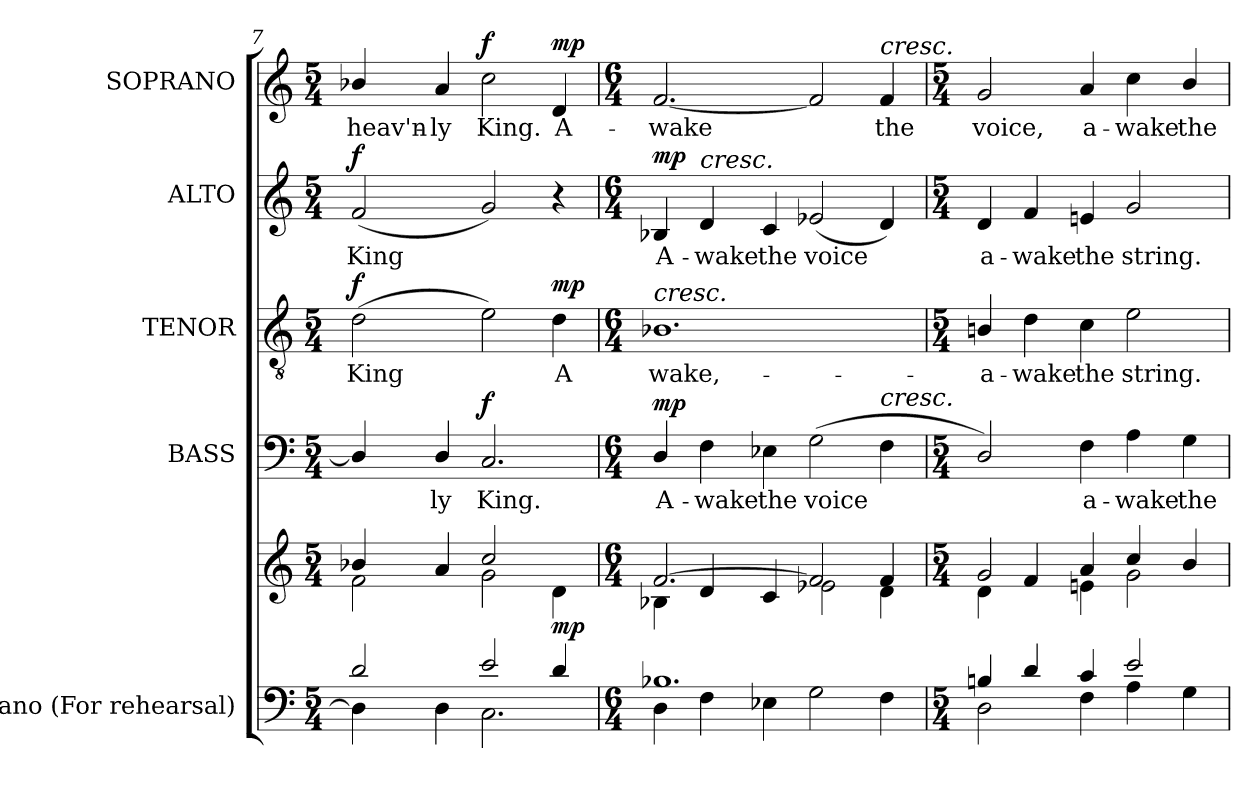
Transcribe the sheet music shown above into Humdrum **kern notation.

**kern	**kern	**dynam	**kern	**text	**dynam	**kern	**text	**dynam	**kern	**text	**dynam	**kern	**text	**dynam
*part5	*part5	*part5	*part4	*part4	*part4	*part3	*part3	*part3	*part2	*part2	*part2	*part1	*part1	*part1
*staff6	*staff5	*staff5/6	*staff4	*staff4	*staff4	*staff3	*staff3	*staff3	*staff2	*staff2	*staff2	*staff1	*staff1	*staff1
*I"Piano (For rehearsal)	*	*	*I"BASS	*	*	*I"TENOR	*	*	*I"ALTO	*	*	*I"SOPRANO	*	*
*	*	*	*I'B.	*	*	*I'T.	*	*	*I'A.	*	*	*I'S.	*	*
*clefF4	*clefG2	*	*clefF4	*	*	*clefGv2	*	*	*clefG2	*	*	*clefG2	*	*
*	*	*	*	*	*	*ITrd7c12	*	*	*	*	*	*	*	*
*k[]	*k[]	*	*k[]	*	*	*k[]	*	*	*k[]	*	*	*k[]	*	*
*C:	*C:	*	*C:	*	*	*C:	*	*	*C:	*	*	*C:	*	*
*M5/4	*M5/4	*	*M5/4	*	*	*M5/4	*	*	*M5/4	*	*	*M5/4	*	*
=7	=7	=7	=7	=7	=7	=7	=7	=7	=7	=7	=7	=7	=7	=7
*^	*^	*	*	*	*	*	*	*	*	*	*	*	*	*
!	!	!	!	!	!	!	!	!	!LO:LY:b:color=#000000	!	!	!	!	!	!	!
!	!	!	!	!	!	!	!	!	!	!	!	!LO:LY:b:color=#000000	!	!	!	!
!	!	!	!	!	!	!	!	!	!	!	!	!	!	!	!LO:LY:b:color=#000000	!
2di/	4Di\]	4b-Xi/	2fi\	.	4Di/]	.	.	(2Di\	King	f	(2fi/	King	f	4b-Xi/	heav'n-	.
!	!	!	!	!	!	!LO:LY:b:color=#000000	!	!	!	!	!	!	!	!	!	!
!	!	!	!	!	!	!	!	!	!	!	!	!	!	!	!LO:LY:b:color=#000000	!
.	4Di\	4ai/	.	.	4Di/	-ly	.	.	.	.	.	.	.	4ai/	-ly	.
!	!	!	!	!	!	!LO:LY:b:color=#000000	!	!	!	!	!	!	!	!	!	!
!	!	!	!	!	!	!	!	!	!	!	!	!	!	!	!LO:LY:b:color=#000000	!
2ei/	2.Ci\	2cci/	2gi\	.	2.Ci/	King.	f	2Ei\)	.	.	2gi/)	.	.	2cci\	King.	f
!	!	!	!	!	!	!	!	!	!LO:LY:b:color=#000000	!	!	!	!	!	!	!
!	!	!	!	!	!	!	!	!	!	!	!	!	!	!	!LO:LY:b:color=#000000	!
4di/	.	4ryy	4di\	mp	.	.	.	4Di\	A	mp	4r	.	.	4di/	A-	mp
!!LO:PB:g=z
=8	=8	=8	=8	=8	=8	=8	=8	=8	=8	=8	=8	=8	=8	=8	=8	=8
*M6/4	*	*M6/4	*	*	*M6/4	*	*	*M6/4	*	*	*M6/4	*	*	*M6/4	*	*
!	!	!	!	!	!	!LO:LY:b:color=#000000	!	!	!	!	!	!	!	!	!	!
!	!	!	!	!	!	!	!	!	!LO:LY:b:color=#000000	!	!	!	!	!	!	!
!	!	!	!	!	!	!	!	!	!	!	!	!LO:LY:b:color=#000000	!	!	!	!
!	!	!	!	!	!	!	!	!LO:TX:a:i:t=cresc.	!	!	!	!	!	!	!	!
!	!	!	!	!	!	!	!	!	!	!	!	!	!	!	!LO:LY:b:color=#000000	!
1.B-Xi	4Di\	[2.fi/	4B-Xi\	.	4Di/	A-	mp	1.BB-Xi	wake,-	.	4B-Xi/	A-	mp	[2.fi/	-wake	.
!	!	!	!	!	!	!LO:LY:b:color=#000000	!	!	!	!	!	!	!	!	!	!
!	!	!	!	!	!	!	!	!	!	!	!LO:TX:a:i:t=cresc.	!	!	!	!	!
!	!	!	!	!	!	!	!	!	!	!	!	!LO:LY:b:color=#000000	!	!	!	!
.	4Fi\	.	4di/	.	4Fi\	-wake	.	.	.	.	4di/	-wake	.	.	.	.
!	!	!	!	!	!	!LO:LY:b:color=#000000	!	!	!	!	!	!	!	!	!	!
!	!	!	!	!	!	!	!	!	!	!	!	!LO:LY:b:color=#000000	!	!	!	!
.	4E-Xi\	.	4ci/	.	4E-Xi\	the	.	.	.	.	4ci/	the	.	.	.	.
!	!	!	!	!	!	!LO:LY:b:color=#000000	!	!	!	!	!	!	!	!	!	!
!	!	!	!	!	!	!	!	!	!	!	!	!LO:LY:b:color=#000000	!	!	!	!
.	2Gi\	2fi/]	2e-Xi\	.	(2Gi\	voice	.	.	.	.	(2e-Xi/	voice	.	2fi/]	.	.
!	!	!	!	!	!	!	!	!	!	!	!	!	!	!LO:TX:a:i:t=cresc.	!	!
!	!	!	!	!	!LO:TX:a:i:t=cresc.	!	!	!	!	!	!	!	!	!	!	!
!	!	!	!	!	!	!	!	!	!	!	!	!	!	!	!LO:LY:b:color=#000000	!
.	4Fi\	4fi/	4di\	.	4Fi\	.	.	.	.	.	4di/)	.	.	4fi/	the	.
=9	=9	=9	=9	=9	=9	=9	=9	=9	=9	=9	=9	=9	=9	=9	=9	=9
*M5/4	*	*M5/4	*	*	*M5/4	*	*	*M5/4	*	*	*M5/4	*	*	*M5/4	*	*
!	!	!	!	!	!	!	!	!	!LO:LY:b:color=#000000	!	!	!	!	!	!	!
!	!	!	!	!	!	!	!	!	!	!	!	!LO:LY:b:color=#000000	!	!	!	!
!	!	!	!	!	!	!	!	!	!	!	!	!	!	!	!LO:LY:b:color=#000000	!
4Bni/	2Di\	2gi/	4di\	.	2Di/)	.	.	4BBni/	-a-	.	4di/	a-	.	2gi/	voice,	.
!	!	!	!	!	!	!	!	!	!LO:LY:b:color=#000000	!	!	!	!	!	!	!
!	!	!	!	!	!	!	!	!	!	!	!	!LO:LY:b:color=#000000	!	!	!	!
4di/	.	.	4fi/	.	.	.	.	4Di\	-wake	.	4fi/	-wake	.	.	.	.
!	!	!	!	!	!	!LO:LY:b:color=#000000	!	!	!	!	!	!	!	!	!	!
!	!	!	!	!	!	!	!	!	!LO:LY:b:color=#000000	!	!	!	!	!	!	!
!	!	!	!	!	!	!	!	!	!	!	!	!LO:LY:b:color=#000000	!	!	!	!
!	!	!	!	!	!	!	!	!	!	!	!	!	!	!	!LO:LY:b:color=#000000	!
4ci/	4Fi\	4ai/	4eni\	.	4Fi\	a-	.	4Ci\	the	.	4eni/	the	.	4ai/	a-	.
!	!	!	!	!	!	!LO:LY:b:color=#000000	!	!	!	!	!	!	!	!	!	!
!	!	!	!	!	!	!	!	!	!LO:LY:b:color=#000000	!	!	!	!	!	!	!
!	!	!	!	!	!	!	!	!	!	!	!	!LO:LY:b:color=#000000	!	!	!	!
!	!	!	!	!	!	!	!	!	!	!	!	!	!	!	!LO:LY:b:color=#000000	!
2ei/	4Ai\	4cci/	2gi\	.	4Ai\	-wake	.	2Ei\	string.	.	2gi/	string.	.	4cci\	-wake	.
!	!	!	!	!	!	!LO:LY:b:color=#000000	!	!	!	!	!	!	!	!	!	!
!	!	!	!	!	!	!	!	!	!	!	!	!	!	!	!LO:LY:b:color=#000000	!
.	4Gi\	4bi/	.	.	4Gi\	the	.	.	.	.	.	.	.	4bi/	the	.
*v	*v	*	*	*	*	*	*	*	*	*	*	*	*	*	*	*
*	*v	*v	*	*	*	*	*	*	*	*	*	*	*	*	*
=	=	=	=	=	=	=	=	=	=	=	=	=	=	=
*-	*-	*-	*-	*-	*-	*-	*-	*-	*-	*-	*-	*-	*-	*-
